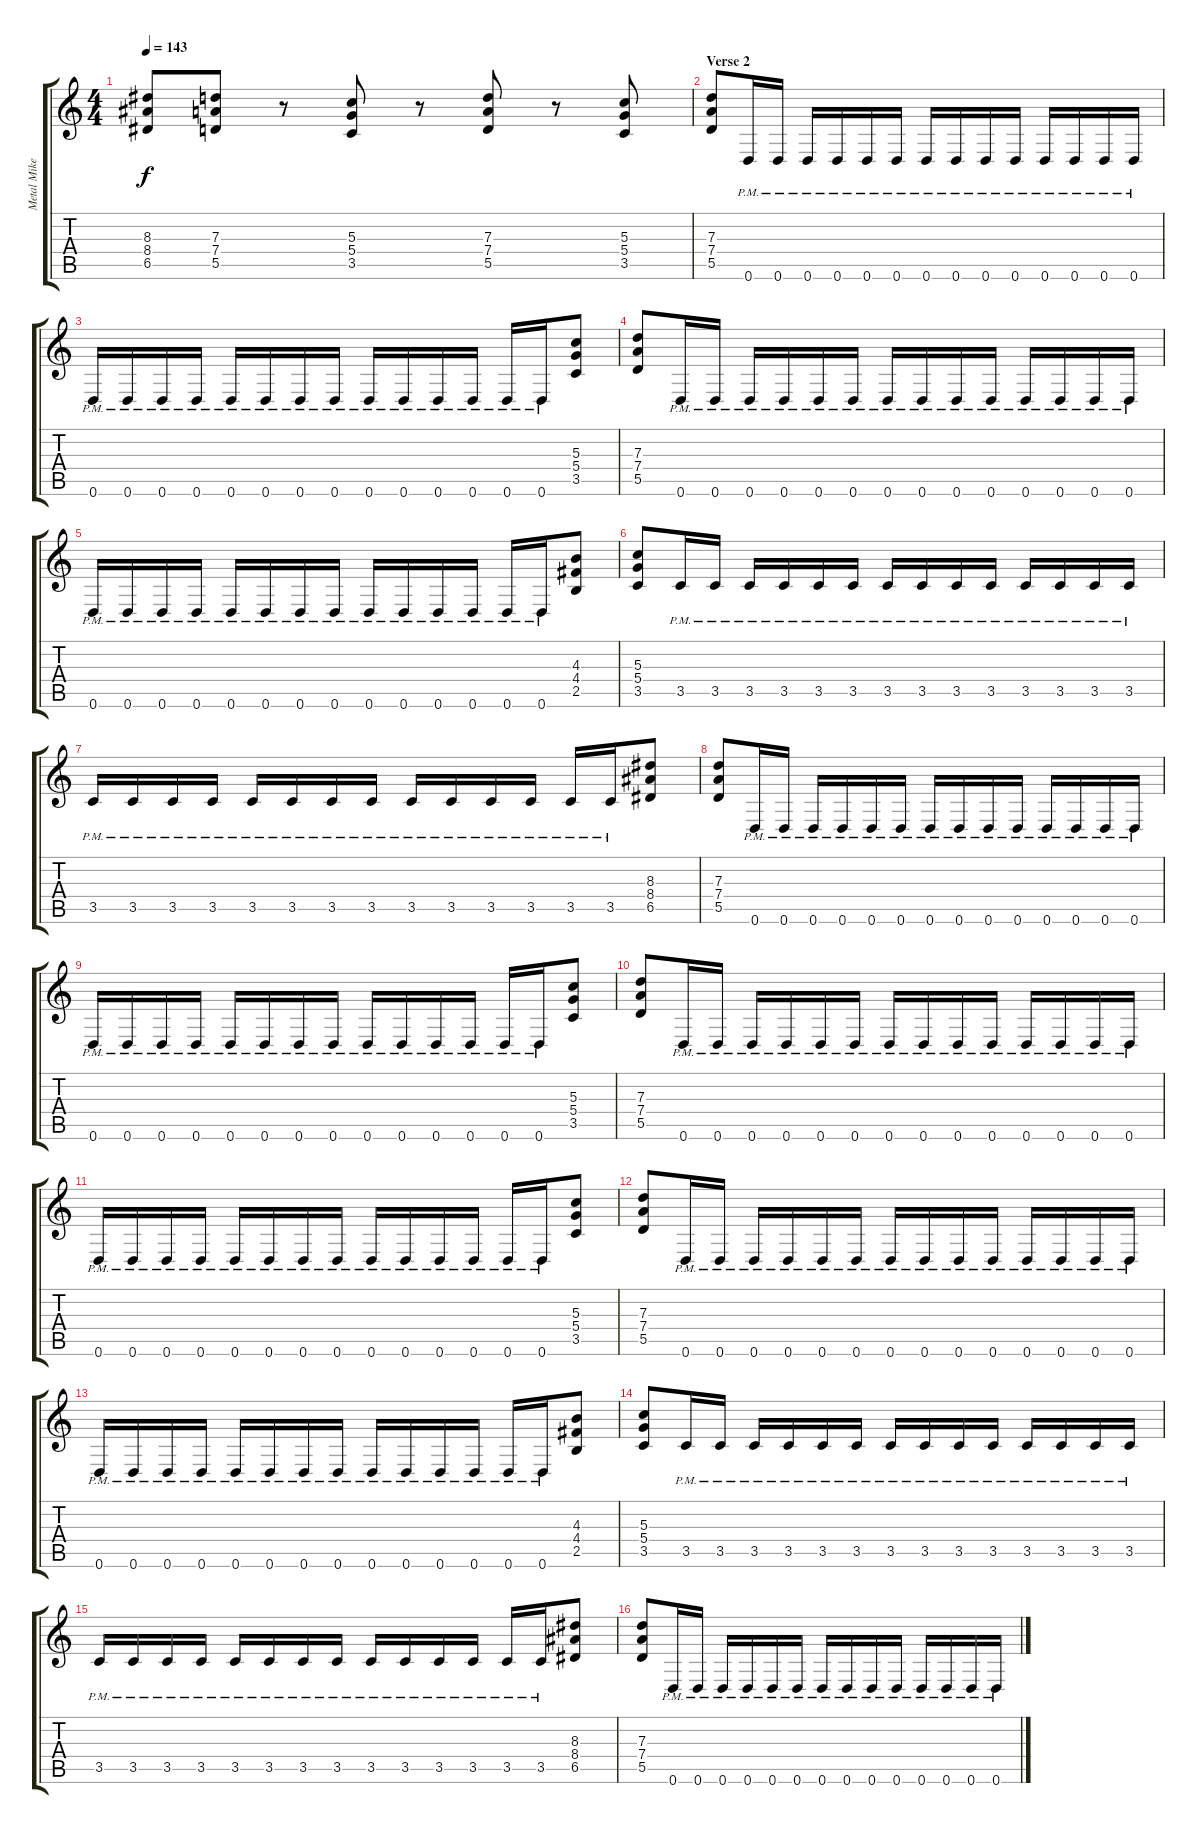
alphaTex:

\track ("Metal Mike" "Metal Mike") {instrument distortionguitar}
\staff {score tabs}
\tuning (E4 B3 G3 D3 A2 D2) {hide}
\ts (4 4)
\tempo 143
\clef g2
\ks c
(8.3 8.4 6.5).8{dy f} (7.3 7.4 5.5).8 r.8 (5.3 5.4 3.5).8 r.8 (7.3 7.4 5.5).8 r.8 (5.3 5.4 3.5).8 |
\section ("" "Verse 2")
(7.3 7.4 5.5).8 0.6{pm}.16 0.6{pm}.16 0.6{pm}.16 0.6{pm}.16 0.6{pm}.16 0.6{pm}.16 0.6{pm}.16 0.6{pm}.16 0.6{pm}.16 0.6{pm}.16 0.6{pm}.16 0.6{pm}.16 0.6{pm}.16 0.6{pm}.16 |
0.6{pm}.16 0.6{pm}.16 0.6{pm}.16 0.6{pm}.16 0.6{pm}.16 0.6{pm}.16 0.6{pm}.16 0.6{pm}.16 0.6{pm}.16 0.6{pm}.16 0.6{pm}.16 0.6{pm}.16 0.6{pm}.16 0.6{pm}.16 (5.3 5.4 3.5).8 |
(7.3 7.4 5.5).8 0.6{pm}.16 0.6{pm}.16 0.6{pm}.16 0.6{pm}.16 0.6{pm}.16 0.6{pm}.16 0.6{pm}.16 0.6{pm}.16 0.6{pm}.16 0.6{pm}.16 0.6{pm}.16 0.6{pm}.16 0.6{pm}.16 0.6{pm}.16 |
0.6{pm}.16 0.6{pm}.16 0.6{pm}.16 0.6{pm}.16 0.6{pm}.16 0.6{pm}.16 0.6{pm}.16 0.6{pm}.16 0.6{pm}.16 0.6{pm}.16 0.6{pm}.16 0.6{pm}.16 0.6{pm}.16 0.6{pm}.16 (4.3 4.4 2.5).8 |
(5.3 5.4 3.5).8 3.5{pm}.16 3.5{pm}.16 3.5{pm}.16 3.5{pm}.16 3.5{pm}.16 3.5{pm}.16 3.5{pm}.16 3.5{pm}.16 3.5{pm}.16 3.5{pm}.16 3.5{pm}.16 3.5{pm}.16 3.5{pm}.16 3.5{pm}.16 |
3.5{pm}.16 3.5{pm}.16 3.5{pm}.16 3.5{pm}.16 3.5{pm}.16 3.5{pm}.16 3.5{pm}.16 3.5{pm}.16 3.5{pm}.16 3.5{pm}.16 3.5{pm}.16 3.5{pm}.16 3.5{pm}.16 3.5{pm}.16 (8.3 8.4 6.5).8 |
(7.3 7.4 5.5).8 0.6{pm}.16 0.6{pm}.16 0.6{pm}.16 0.6{pm}.16 0.6{pm}.16 0.6{pm}.16 0.6{pm}.16 0.6{pm}.16 0.6{pm}.16 0.6{pm}.16 0.6{pm}.16 0.6{pm}.16 0.6{pm}.16 0.6{pm}.16 |
0.6{pm}.16 0.6{pm}.16 0.6{pm}.16 0.6{pm}.16 0.6{pm}.16 0.6{pm}.16 0.6{pm}.16 0.6{pm}.16 0.6{pm}.16 0.6{pm}.16 0.6{pm}.16 0.6{pm}.16 0.6{pm}.16 0.6{pm}.16 (5.3 5.4 3.5).8 |
(7.3 7.4 5.5).8 0.6{pm}.16 0.6{pm}.16 0.6{pm}.16 0.6{pm}.16 0.6{pm}.16 0.6{pm}.16 0.6{pm}.16 0.6{pm}.16 0.6{pm}.16 0.6{pm}.16 0.6{pm}.16 0.6{pm}.16 0.6{pm}.16 0.6{pm}.16 |
0.6{pm}.16 0.6{pm}.16 0.6{pm}.16 0.6{pm}.16 0.6{pm}.16 0.6{pm}.16 0.6{pm}.16 0.6{pm}.16 0.6{pm}.16 0.6{pm}.16 0.6{pm}.16 0.6{pm}.16 0.6{pm}.16 0.6{pm}.16 (5.3 5.4 3.5).8 |
(7.3 7.4 5.5).8 0.6{pm}.16 0.6{pm}.16 0.6{pm}.16 0.6{pm}.16 0.6{pm}.16 0.6{pm}.16 0.6{pm}.16 0.6{pm}.16 0.6{pm}.16 0.6{pm}.16 0.6{pm}.16 0.6{pm}.16 0.6{pm}.16 0.6{pm}.16 |
0.6{pm}.16 0.6{pm}.16 0.6{pm}.16 0.6{pm}.16 0.6{pm}.16 0.6{pm}.16 0.6{pm}.16 0.6{pm}.16 0.6{pm}.16 0.6{pm}.16 0.6{pm}.16 0.6{pm}.16 0.6{pm}.16 0.6{pm}.16 (4.3 4.4 2.5).8 |
(5.3 5.4 3.5).8 3.5{pm}.16 3.5{pm}.16 3.5{pm}.16 3.5{pm}.16 3.5{pm}.16 3.5{pm}.16 3.5{pm}.16 3.5{pm}.16 3.5{pm}.16 3.5{pm}.16 3.5{pm}.16 3.5{pm}.16 3.5{pm}.16 3.5{pm}.16 |
3.5{pm}.16 3.5{pm}.16 3.5{pm}.16 3.5{pm}.16 3.5{pm}.16 3.5{pm}.16 3.5{pm}.16 3.5{pm}.16 3.5{pm}.16 3.5{pm}.16 3.5{pm}.16 3.5{pm}.16 3.5{pm}.16 3.5{pm}.16 (8.3 8.4 6.5).8 |
(7.3 7.4 5.5).8 0.6{pm}.16 0.6{pm}.16 0.6{pm}.16 0.6{pm}.16 0.6{pm}.16 0.6{pm}.16 0.6{pm}.16 0.6{pm}.16 0.6{pm}.16 0.6{pm}.16 0.6{pm}.16 0.6{pm}.16 0.6{pm}.16 0.6{pm}.16
